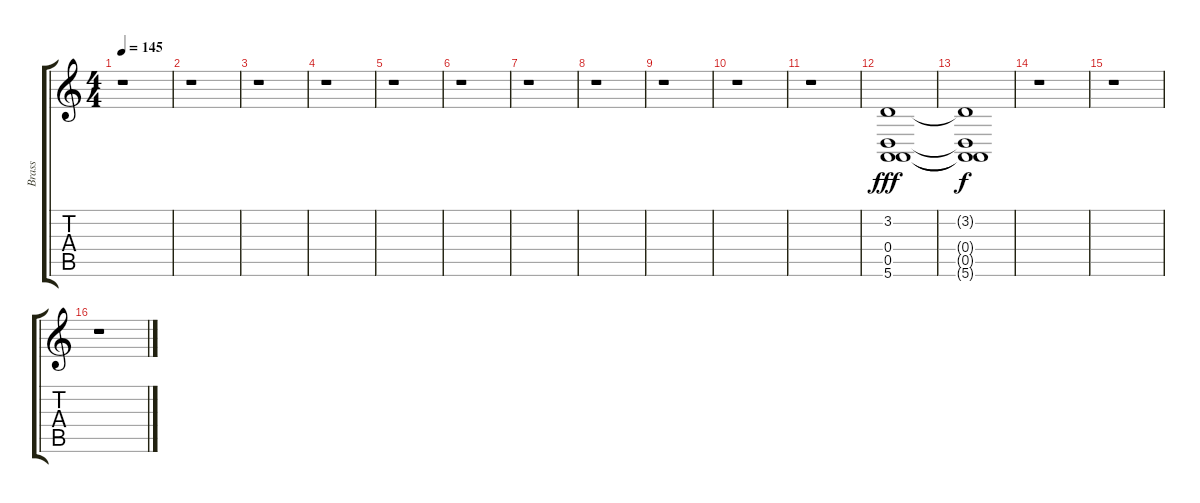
\track ("Brass" "Brass") {instrument brasssection}
\staff {score tabs}
\tuning (E4 B3 G3 D3 A2 E2) {hide}
\ts (4 4)
\tempo 145
\clef g2
\ks c
r.1{dy f} |
r.1 |
r.1 |
r.1 |
r.1 |
r.1 |
r.1 |
r.1 |
r.1 |
r.1 |
r.1 |
(3.2 0.4 0.5 5.6).1{dy fff} |
(3.2{t} 0.4{t} 0.5{t} 5.6{t}).1{dy f} |
r.1 |
r.1 |
r.1
